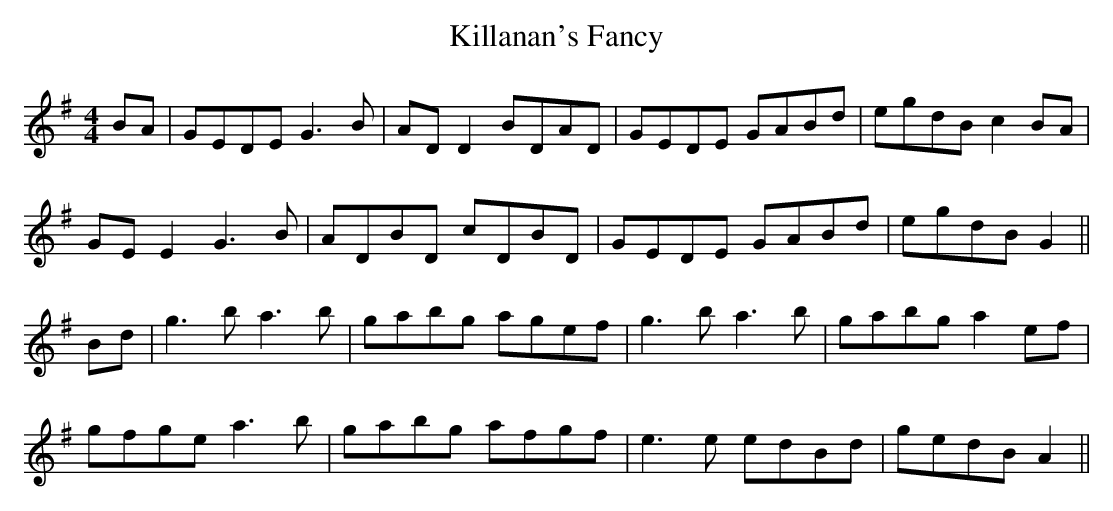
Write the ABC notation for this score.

X:1
T: Killanan's Fancy
L: 1/8
M: 4/4
K: G
BA|GEDE G3 B|AD D2 BDAD|GEDE GABd|egdB c2 BA|
GE E2 G3 B|ADBD cDBD|GEDE GABd|egdB G2||
Bd|g3 b a3 b|gabg agef|g3 b a3 b|gabg a2 ef|
gfge a3 b|gabg afgf|e3 e edBd|gedB A2||
